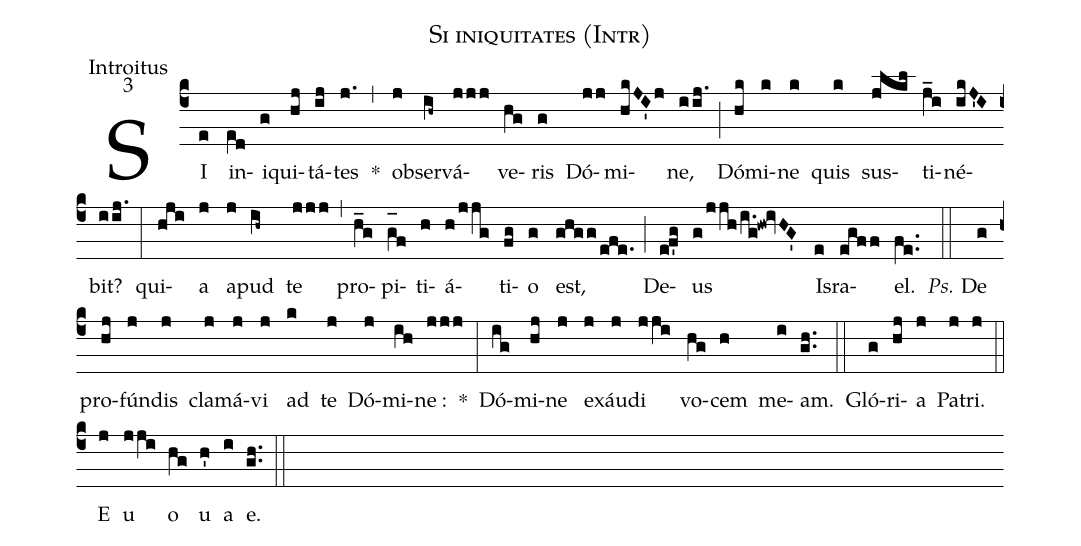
name:Si iniquitates (Intr);
office-part:Introitus;
mode:3;
%%
(c4) SI(e) in(e[ll:1]d)i(g)qui(hj)tá(ij)tes(j.) *(,) ob(j)ser(ih~)vá(jjj)ve(hg)ris(g) Dó(jj)mi(hkJI'j)ne,(iij.) (;) Dó(hk)mi(k)ne(k) quis(k) sus(jlkl)ti(j_i)né(ikJ'I)bit?(iij.) (:) qui(hji)a(j) a(j)pud(ih~) te(jjj) (,) pro(h_g)pi(g_[oh:h]f)ti(h)á(h/jjg)ti(fg)o(g) est,(ghgg/efe.) (;) De(ef'g)us(g/jjh/i.g!hw!ivHG') Is(e)ra(egff)el.(fe..) (::) <i>Ps.</i> De(g) pro(hj)fún(j)dis(j) cla(j)má(j)vi(j) ad(k) te(j) Dó(j)mi(ih)ne :(jjj) *(:) Dó(ig)mi(hj)ne(j) ex(j)áu(j)di(jji) vo(hg)cem(h) me(i)am.(gh..) (::) Gló(g)ri(hj)a(j) Pa(j)tri.(j) (::) <eu>E(j) u(jji) o(hg) u(h') a(i) e.</eu>(gh..) (::)
